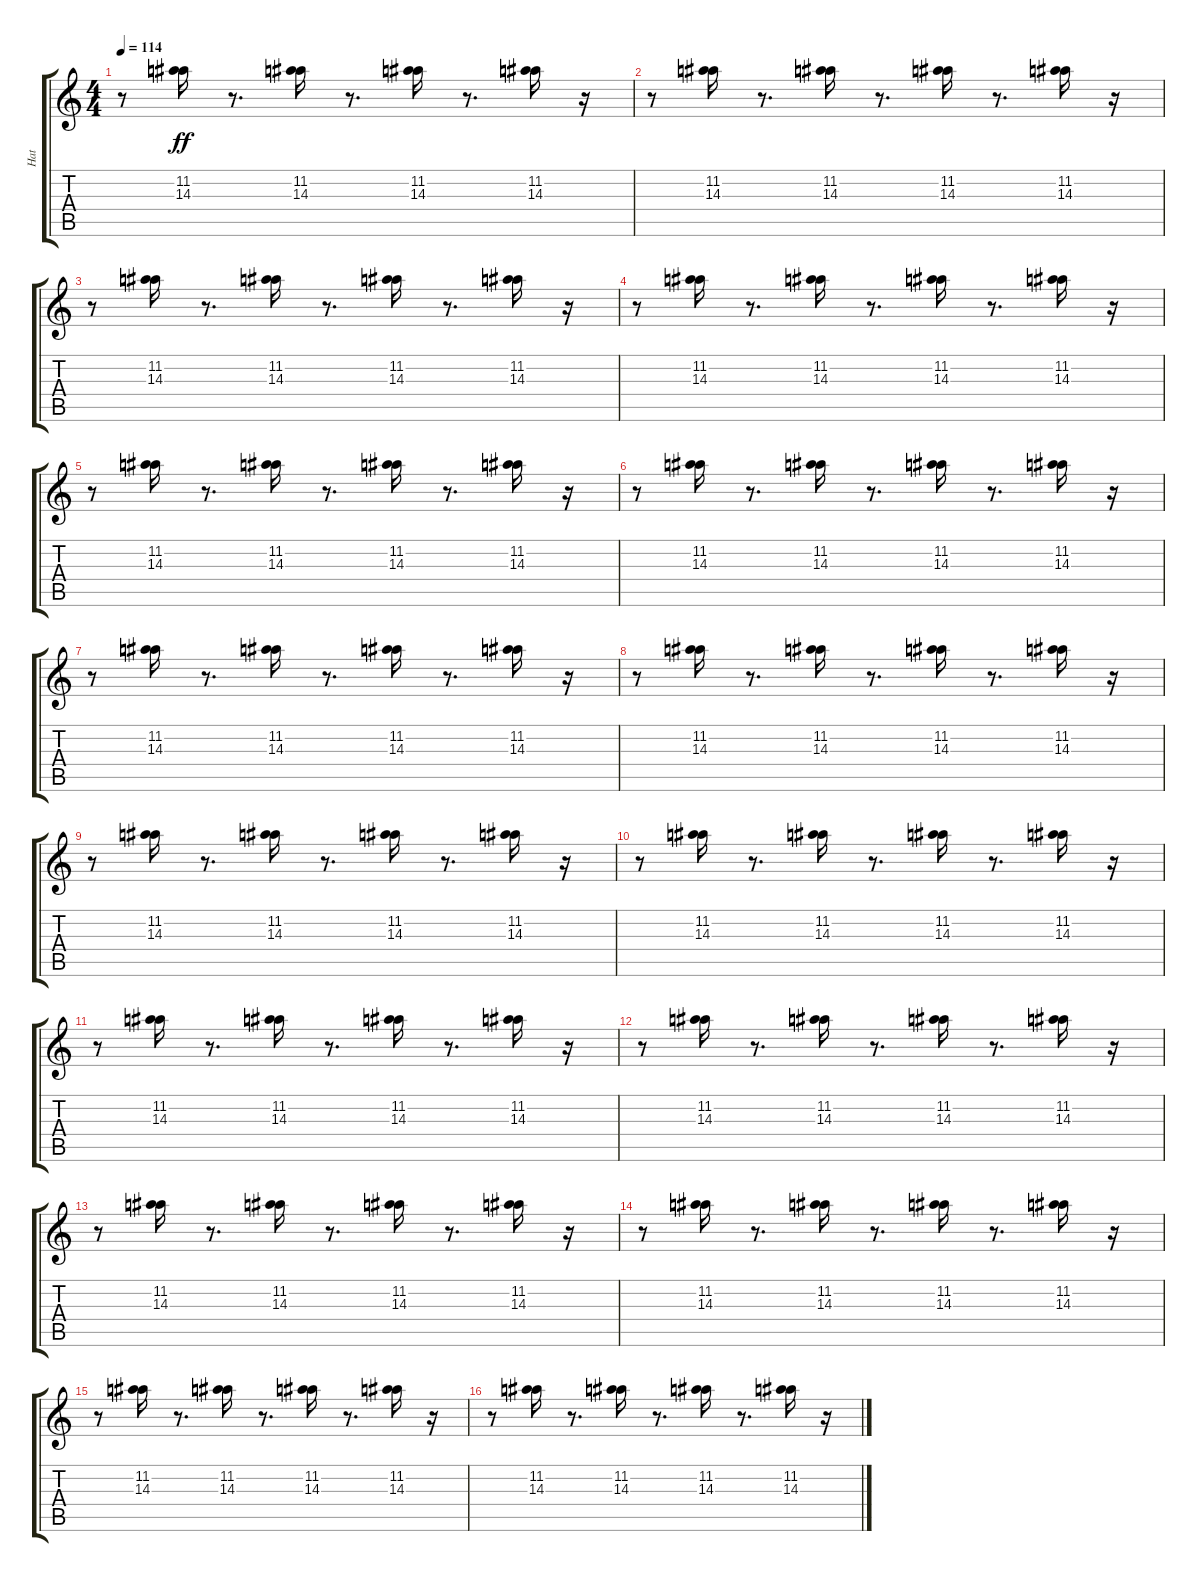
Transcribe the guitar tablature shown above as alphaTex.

\track ("Hat" "Hat") {instrument acousticguitarnylon}
\staff {score tabs}
\tuning (E4 B3 G3 D3 A2 E2) {hide}
\ts (4 4)
\tempo 114
\clef g2
\ks c
r.8{dy ff} (11.2 14.3).16 r.8{d} (11.2 14.3).16 r.8{d} (11.2 14.3).16 r.8{d} (11.2 14.3).16 r.16 |
r.8 (11.2 14.3).16 r.8{d} (11.2 14.3).16 r.8{d} (11.2 14.3).16 r.8{d} (11.2 14.3).16 r.16 |
r.8 (11.2 14.3).16 r.8{d} (11.2 14.3).16 r.8{d} (11.2 14.3).16 r.8{d} (11.2 14.3).16 r.16 |
r.8 (11.2 14.3).16 r.8{d} (11.2 14.3).16 r.8{d} (11.2 14.3).16 r.8{d} (11.2 14.3).16 r.16 |
r.8 (11.2 14.3).16 r.8{d} (11.2 14.3).16 r.8{d} (11.2 14.3).16 r.8{d} (11.2 14.3).16 r.16 |
r.8 (11.2 14.3).16 r.8{d} (11.2 14.3).16 r.8{d} (11.2 14.3).16 r.8{d} (11.2 14.3).16 r.16 |
r.8 (11.2 14.3).16 r.8{d} (11.2 14.3).16 r.8{d} (11.2 14.3).16 r.8{d} (11.2 14.3).16 r.16 |
r.8 (11.2 14.3).16 r.8{d} (11.2 14.3).16 r.8{d} (11.2 14.3).16 r.8{d} (11.2 14.3).16 r.16 |
r.8 (11.2 14.3).16 r.8{d} (11.2 14.3).16 r.8{d} (11.2 14.3).16 r.8{d} (11.2 14.3).16 r.16 |
r.8 (11.2 14.3).16 r.8{d} (11.2 14.3).16 r.8{d} (11.2 14.3).16 r.8{d} (11.2 14.3).16 r.16 |
r.8 (11.2 14.3).16 r.8{d} (11.2 14.3).16 r.8{d} (11.2 14.3).16 r.8{d} (11.2 14.3).16 r.16 |
r.8 (11.2 14.3).16 r.8{d} (11.2 14.3).16 r.8{d} (11.2 14.3).16 r.8{d} (11.2 14.3).16 r.16 |
r.8 (11.2 14.3).16 r.8{d} (11.2 14.3).16 r.8{d} (11.2 14.3).16 r.8{d} (11.2 14.3).16 r.16 |
r.8 (11.2 14.3).16 r.8{d} (11.2 14.3).16 r.8{d} (11.2 14.3).16 r.8{d} (11.2 14.3).16 r.16 |
r.8 (11.2 14.3).16 r.8{d} (11.2 14.3).16 r.8{d} (11.2 14.3).16 r.8{d} (11.2 14.3).16 r.16 |
r.8 (11.2 14.3).16 r.8{d} (11.2 14.3).16 r.8{d} (11.2 14.3).16 r.8{d} (11.2 14.3).16 r.16
